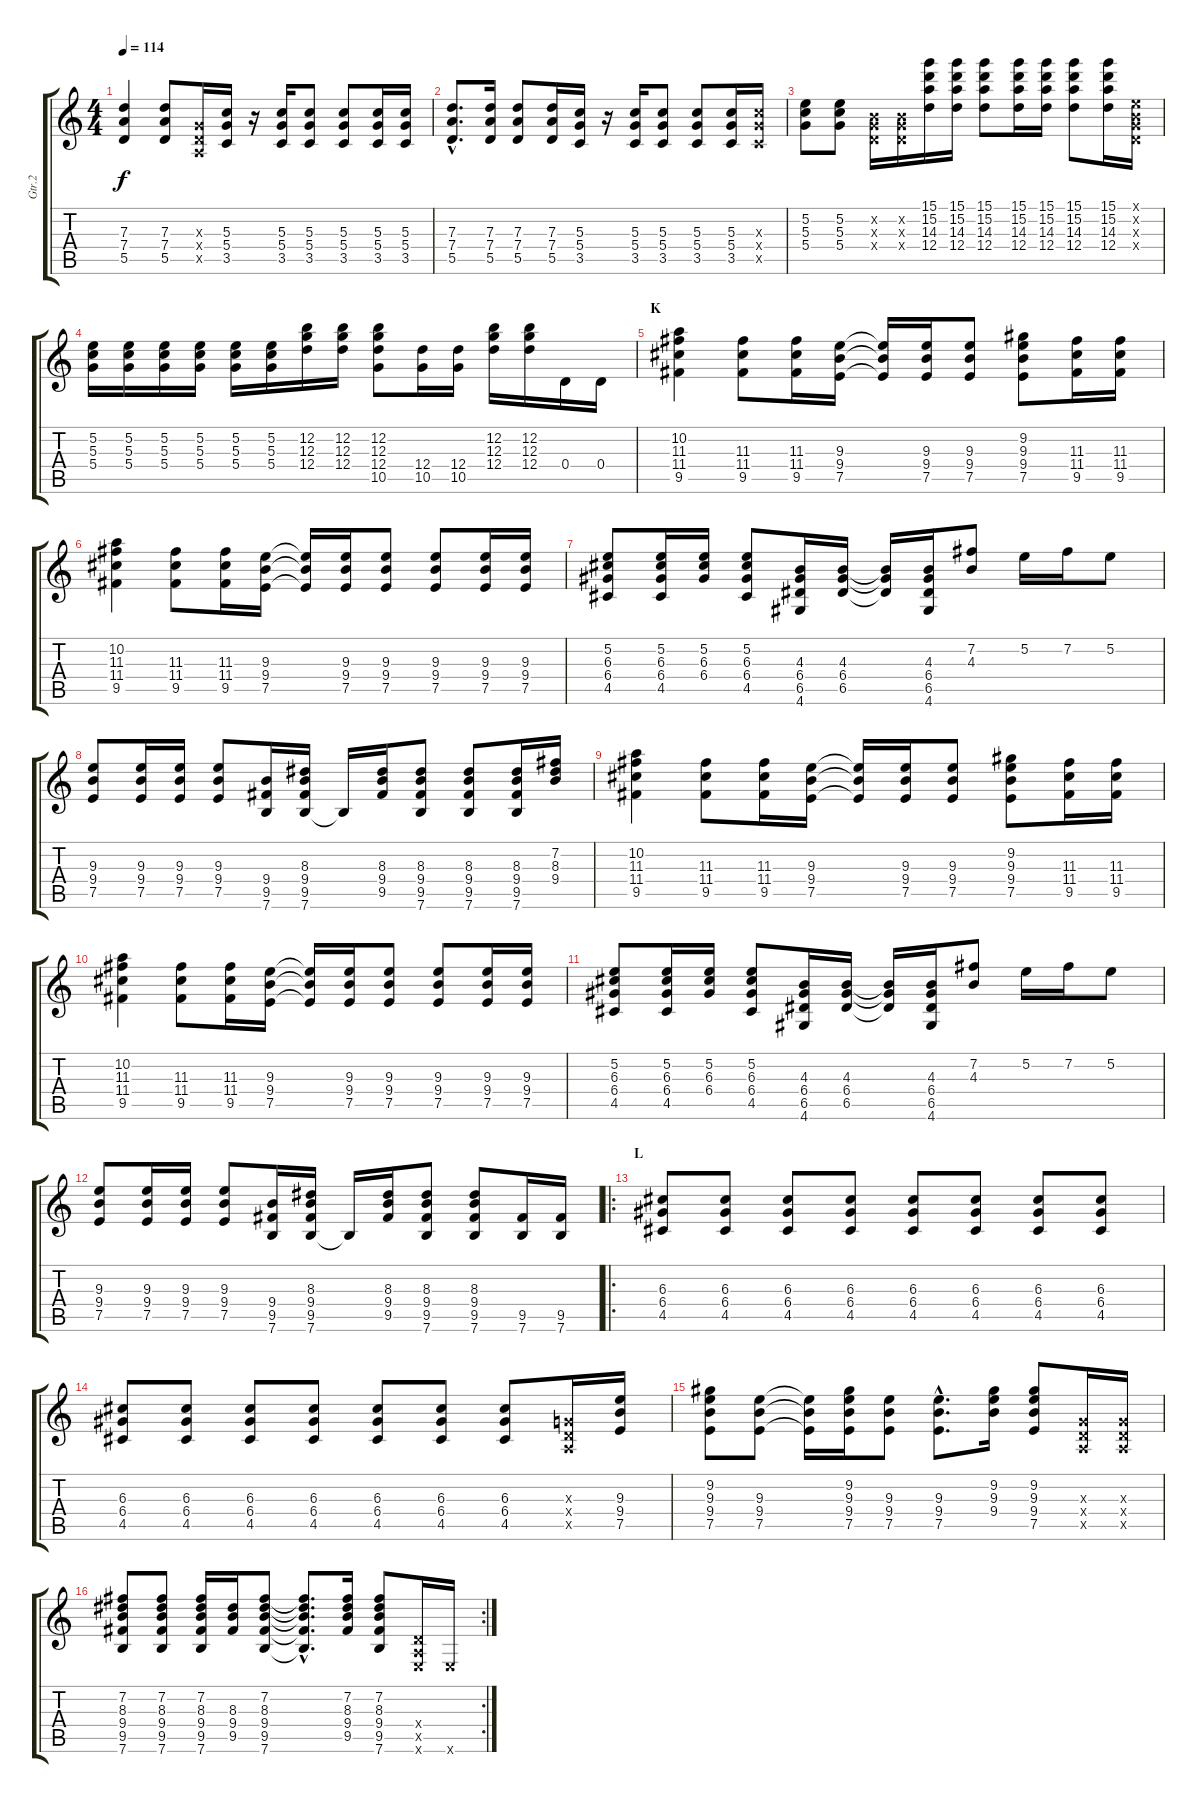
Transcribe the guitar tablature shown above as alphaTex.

\track ("Gtr.2" "Gtr.2") {instrument overdrivenguitar}
\staff {score tabs}
\tuning (E4 B3 G3 D3 A2 E2) {hide}
\ts (4 4)
\tempo 114
\clef g2
\ks c
(7.3 7.4 5.5).4{dy f} (7.3 7.4 5.5).8 (0.3{x} 0.4{x} 0.5{x}).16 (5.3 5.4 3.5).16 r.16 (5.3 5.4 3.5).16 (5.3 5.4 3.5).8 (5.3 5.4 3.5).8 (5.3 5.4 3.5).16 (5.3 5.4 3.5).16 |
(7.3{hac} 7.4{hac} 5.5{hac}).8{d} (7.3 7.4 5.5).16 (7.3 7.4 5.5).8 (7.3 7.4 5.5).16 (5.3 5.4 3.5).16 r.16 (5.3 5.4 3.5).16 (5.3 5.4 3.5).8 (5.3 5.4 3.5).8 (5.3 5.4 3.5).16 (5.3{x} 5.4{x} 3.5{x}).16 |
(5.2 5.3 5.4).8 (5.2 5.3 5.4).8 (0.2{x} 0.3{x} 0.4{x}).16 (0.2{x} 0.3{x} 0.4{x}).16 (15.1 15.2 14.3 12.4).16 (15.1 15.2 14.3 12.4).16 (15.1 15.2 14.3 12.4).8 (15.1 15.2 14.3 12.4).16 (15.1 15.2 14.3 12.4).16 (15.1 15.2 14.3 12.4).8 (15.1 15.2 14.3 12.4).16 (0.1{x} 0.2{x} 0.3{x} 0.4{x}).16 |
(5.2 5.3 5.4).16 (5.2 5.3 5.4).16 (5.2 5.3 5.4).16 (5.2 5.3 5.4).16 (5.2 5.3 5.4).16 (5.2 5.3 5.4).16 (12.2 12.3 12.4).16 (12.2 12.3 12.4).16 (12.2 12.3 12.4 10.5).8 (12.4 10.5).16 (12.4 10.5).16 (12.2 12.3 12.4).16 (12.2 12.3 12.4).16 0.4.16 0.4.16 |
\section ("" "K")
(10.2 11.3 11.4 9.5).4 (11.3 11.4 9.5).8 (11.3 11.4 9.5).16 (9.3 9.4 7.5).16 (9.3{t} 9.4{t} 7.5{t}).16 (9.3 9.4 7.5).16 (9.3 9.4 7.5).8 (9.2 9.3 9.4 7.5).8 (11.3 11.4 9.5).16 (11.3 11.4 9.5).16 |
(10.2 11.3 11.4 9.5).4 (11.3 11.4 9.5).8 (11.3 11.4 9.5).16 (9.3 9.4 7.5).16 (9.3{t} 9.4{t} 7.5{t}).16 (9.3 9.4 7.5).16 (9.3 9.4 7.5).8 (9.3 9.4 7.5).8 (9.3 9.4 7.5).16 (9.3 9.4 7.5).16 |
(5.2 6.3 6.4 4.5).8 (5.2 6.3 6.4 4.5).16 (5.2 6.3 6.4).16 (5.2 6.3 6.4 4.5).8 (4.3 6.4 6.5 4.6).16 (4.3 6.4 6.5).16 (4.3{t} 6.4{t} 6.5{t}).16 (4.3 6.4 6.5 4.6).16 (7.2 4.3).8 5.2.16 7.2.16 5.2.8 |
(9.3 9.4 7.5).8 (9.3 9.4 7.5).16 (9.3 9.4 7.5).16 (9.3 9.4 7.5).8 (9.4 9.5 7.6).16 (8.3 9.4 9.5 7.6).16 7.6{t}.16 (8.3 9.4 9.5).16 (8.3 9.4 9.5 7.6).8 (8.3 9.4 9.5 7.6).8 (8.3 9.4 9.5 7.6).16 (7.2 8.3 9.4).16 |
(10.2 11.3 11.4 9.5).4 (11.3 11.4 9.5).8 (11.3 11.4 9.5).16 (9.3 9.4 7.5).16 (9.3{t} 9.4{t} 7.5{t}).16 (9.3 9.4 7.5).16 (9.3 9.4 7.5).8 (9.2 9.3 9.4 7.5).8 (11.3 11.4 9.5).16 (11.3 11.4 9.5).16 |
(10.2 11.3 11.4 9.5).4 (11.3 11.4 9.5).8 (11.3 11.4 9.5).16 (9.3 9.4 7.5).16 (9.3{t} 9.4{t} 7.5{t}).16 (9.3 9.4 7.5).16 (9.3 9.4 7.5).8 (9.3 9.4 7.5).8 (9.3 9.4 7.5).16 (9.3 9.4 7.5).16 |
(5.2 6.3 6.4 4.5).8 (5.2 6.3 6.4 4.5).16 (5.2 6.3 6.4).16 (5.2 6.3 6.4 4.5).8 (4.3 6.4 6.5 4.6).16 (4.3 6.4 6.5).16 (4.3{t} 6.4{t} 6.5{t}).16 (4.3 6.4 6.5 4.6).16 (7.2 4.3).8 5.2.16 7.2.16 5.2.8 |
(9.3 9.4 7.5).8 (9.3 9.4 7.5).16 (9.3 9.4 7.5).16 (9.3 9.4 7.5).8 (9.4 9.5 7.6).16 (8.3 9.4 9.5 7.6).16 7.6{t}.16 (8.3 9.4 9.5).16 (8.3 9.4 9.5 7.6).8 (8.3 9.4 9.5 7.6).8 (9.5 7.6).16 (9.5 7.6).16 |
\ro
\section ("" "L")
(6.3 6.4 4.5).8 (6.3 6.4 4.5).8 (6.3 6.4 4.5).8 (6.3 6.4 4.5).8 (6.3 6.4 4.5).8 (6.3 6.4 4.5).8 (6.3 6.4 4.5).8 (6.3 6.4 4.5).8 |
(6.3 6.4 4.5).8 (6.3 6.4 4.5).8 (6.3 6.4 4.5).8 (6.3 6.4 4.5).8 (6.3 6.4 4.5).8 (6.3 6.4 4.5).8 (6.3 6.4 4.5).8 (0.3{x} 0.4{x} 0.5{x}).16 (9.3 9.4 7.5).16 |
(9.2 9.3 9.4 7.5).8 (9.3 9.4 7.5).8 (9.3{t} 9.4{t} 7.5{t}).16 (9.2 9.3 9.4 7.5).16 (9.3 9.4 7.5).8 (9.3{hac} 9.4{hac} 7.5{hac}).8{d} (9.2 9.3 9.4).16 (9.2 9.3 9.4 7.5).8 (0.3{x} 0.4{x} 0.5{x}).16 (0.3{x} 0.4{x} 0.5{x}).16 |
\rc 2
(7.2 8.3 9.4 9.5 7.6).8 (7.2 8.3 9.4 9.5 7.6).8 (7.2 8.3 9.4 9.5 7.6).16 (8.3 9.4 9.5).16 (7.2 8.3 9.4 9.5 7.6).8 (7.2{hac t} 8.3{hac t} 9.4{hac t} 9.5{hac t} 7.6{hac t}).8{d} (7.2 8.3 9.4 9.5).16 (7.2 8.3 9.4 9.5 7.6).8 (0.4{x} 0.5{x} 0.6{x}).16 0.6{x}.16
